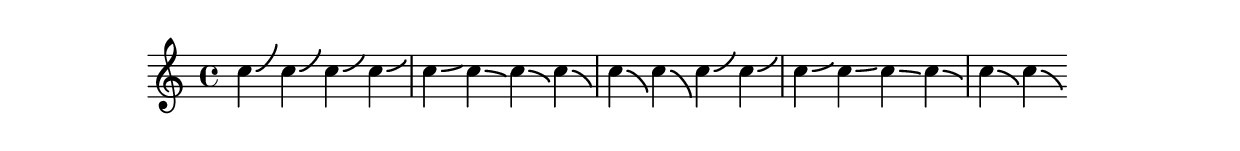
\version "2.17.6"

\header {

  texidoc = "Falls and doits can be created with bendAfter. They run
 to the next note, or to the next barline. Microtone bends (i.e. 
 \bendAfter #3.5) are also supported."

}

\paper {
  ragged-right = ##T
}

\relative c'' {
  \override Score.SpacingSpanner.shortest-duration-space = #3.0
  c4-\bendAfter #+5
  c4-\bendAfter #+4
  c4-\bendAfter #+3
  c4-\bendAfter #+2
  c4-\bendAfter #+1
  c4-\bendAfter #-1
  c4-\bendAfter #-2
  c4-\bendAfter #-3
  c4-\bendAfter #-4
  c4-\bendAfter #-5
  c4-\bendAfter #3.5
  c4-\bendAfter #2.5
  c4-\bendAfter #1.5
  c4-\bendAfter #0.5
  c4-\bendAfter #-0.5
  c4-\bendAfter #-1.5
  c4-\bendAfter #-2.5
  c4-\bendAfter #-3.5
}
